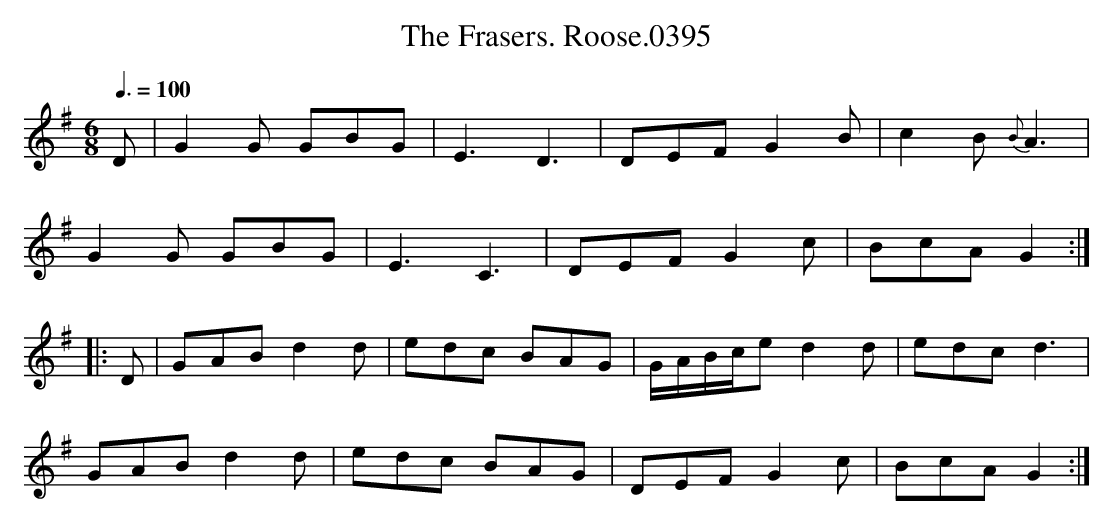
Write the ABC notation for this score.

X:1
T:Frasers. Roose.0395, The
M:6/8
L:1/8
Q:3/8=100
K:G
D|G2G GBG|E3D3|DEF G2B|c2B {B}A3|
G2G GBG|E3C3|DEF G2c|BcA G2:|
|:D|GAB d2d|edc BAG|G/A/B/c/e d2d|edc d3|
GAB d2d|edc BAG|DEF G2c|BcA G2:|
